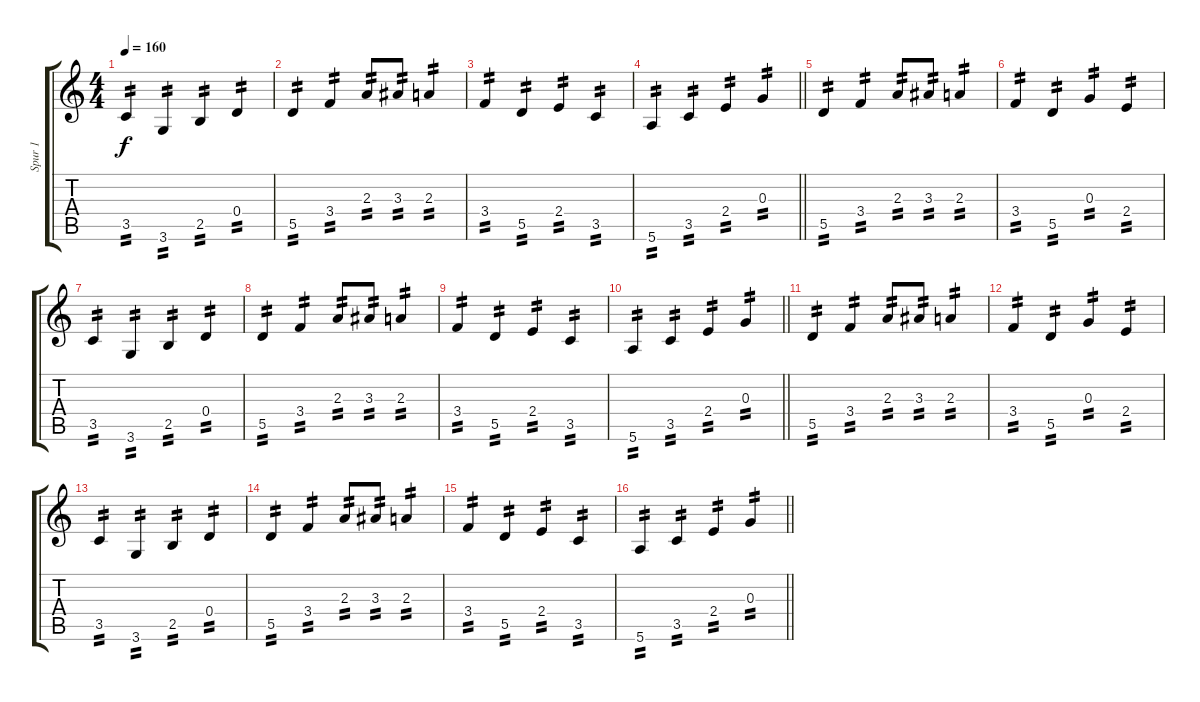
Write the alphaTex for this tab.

\track ("Spur 1" "Spur 1") {instrument distortionguitar}
\staff {score tabs}
\tuning (E4 B3 G3 D3 A2 E2) {hide}
\ts (4 4)
\tempo 160
\clef g2
\ks c
3.5.4{tp 2 dy f} 3.6.4{tp 2} 2.5.4{tp 2} 0.4.4{tp 2} |
5.5.4{tp 2} 3.4.4{tp 2} 2.3.8{tp 2} 3.3.8{tp 2} 2.3.4{tp 2} |
3.4.4{tp 2 volume 7} 5.5.4{tp 2} 2.4.4{tp 2} 3.5.4{tp 2} |
\barLineRight lightlight
5.6.4{tp 2} 3.5.4{tp 2} 2.4.4{tp 2} 0.3.4{tp 2} |
5.5.4{tp 2} 3.4.4{tp 2} 2.3.8{tp 2} 3.3.8{tp 2} 2.3.4{tp 2} |
3.4.4{tp 2} 5.5.4{tp 2} 0.3.4{tp 2} 2.4.4{tp 2} |
3.5.4{tp 2 volume 4} 3.6.4{tp 2} 2.5.4{tp 2} 0.4.4{tp 2} |
5.5.4{tp 2} 3.4.4{tp 2} 2.3.8{tp 2} 3.3.8{tp 2} 2.3.4{tp 2} |
3.4.4{tp 2} 5.5.4{tp 2} 2.4.4{tp 2} 3.5.4{tp 2} |
\barLineRight lightlight
5.6.4{tp 2} 3.5.4{tp 2} 2.4.4{tp 2} 0.3.4{tp 2} |
5.5.4{tp 2 volume 2} 3.4.4{tp 2} 2.3.8{tp 2} 3.3.8{tp 2} 2.3.4{tp 2} |
3.4.4{tp 2} 5.5.4{tp 2} 0.3.4{tp 2} 2.4.4{tp 2} |
3.5.4{tp 2} 3.6.4{tp 2} 2.5.4{tp 2} 0.4.4{tp 2} |
5.5.4{tp 2} 3.4.4{tp 2} 2.3.8{tp 2} 3.3.8{tp 2} 2.3.4{tp 2} |
3.4.4{tp 2 volume 0} 5.5.4{tp 2} 2.4.4{tp 2} 3.5.4{tp 2} |
\barLineRight lightlight
5.6.4{tp 2} 3.5.4{tp 2} 2.4.4{tp 2} 0.3.4{tp 2}
